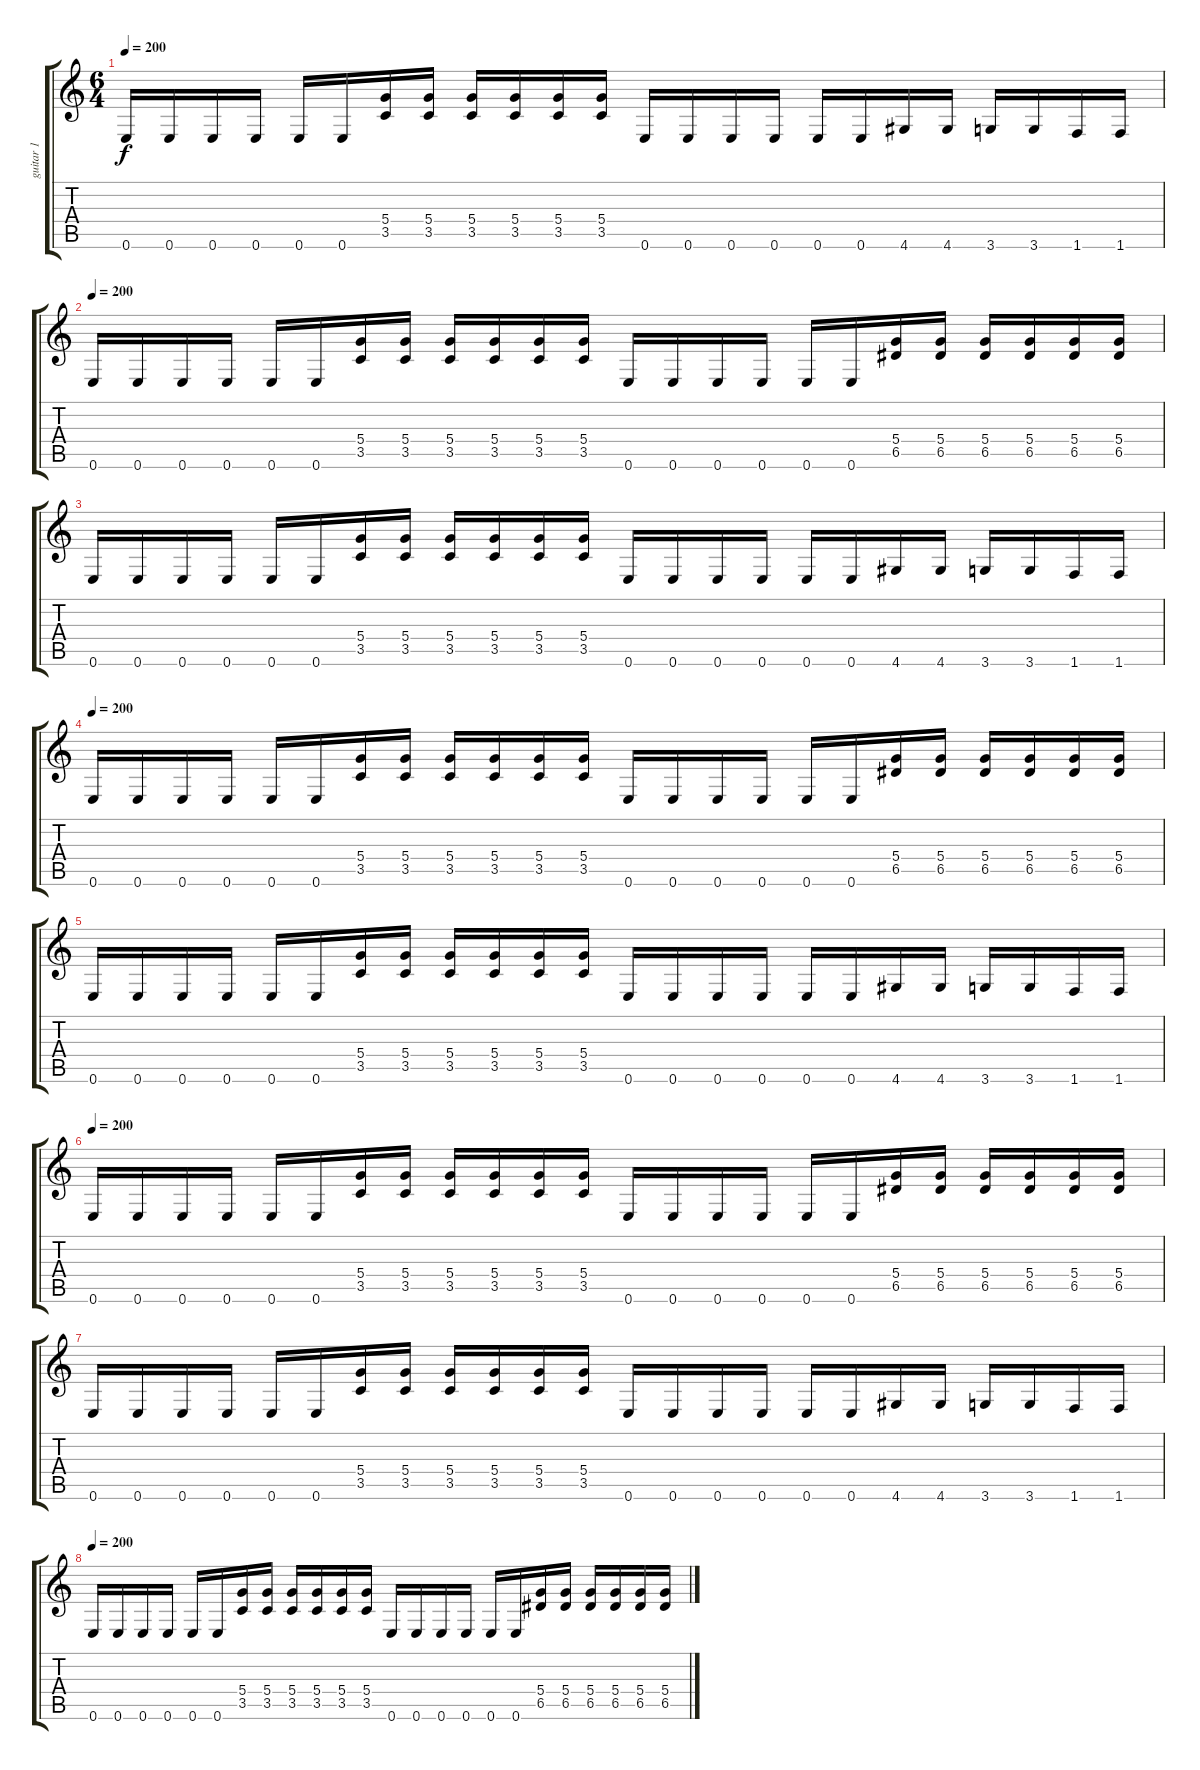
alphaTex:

\track ("guitar 1" "guitar 1") {instrument distortionguitar}
\staff {score tabs}
\tuning (E4 B3 G3 D3 A2 E2) {hide}
\ts (6 4)
\tempo 200
\clef g2
\ks c
0.6.16{dy f} 0.6.16 0.6.16 0.6.16 0.6.16 0.6.16 (5.4 3.5).16 (5.4 3.5).16 (5.4 3.5).16 (5.4 3.5).16 (5.4 3.5).16 (5.4 3.5).16 0.6.16 0.6.16 0.6.16 0.6.16 0.6.16 0.6.16 4.6.16 4.6.16 3.6.16 3.6.16 1.6.16 1.6.16 |
\tempo 200
0.6.16{instrument distortionguitar} 0.6.16 0.6.16 0.6.16 0.6.16 0.6.16 (5.4 3.5).16 (5.4 3.5).16 (5.4 3.5).16 (5.4 3.5).16 (5.4 3.5).16 (5.4 3.5).16 0.6.16 0.6.16 0.6.16 0.6.16 0.6.16 0.6.16 (5.4 6.5).16 (5.4 6.5).16 (5.4 6.5).16 (5.4 6.5).16 (5.4 6.5).16 (5.4 6.5).16 |
0.6.16 0.6.16 0.6.16 0.6.16 0.6.16 0.6.16 (5.4 3.5).16 (5.4 3.5).16 (5.4 3.5).16 (5.4 3.5).16 (5.4 3.5).16 (5.4 3.5).16 0.6.16 0.6.16 0.6.16 0.6.16 0.6.16 0.6.16 4.6.16 4.6.16 3.6.16 3.6.16 1.6.16 1.6.16 |
\tempo 200
0.6.16{instrument distortionguitar} 0.6.16 0.6.16 0.6.16 0.6.16 0.6.16 (5.4 3.5).16 (5.4 3.5).16 (5.4 3.5).16 (5.4 3.5).16 (5.4 3.5).16 (5.4 3.5).16 0.6.16 0.6.16 0.6.16 0.6.16 0.6.16 0.6.16 (5.4 6.5).16 (5.4 6.5).16 (5.4 6.5).16 (5.4 6.5).16 (5.4 6.5).16 (5.4 6.5).16 |
0.6.16 0.6.16 0.6.16 0.6.16 0.6.16 0.6.16 (5.4 3.5).16 (5.4 3.5).16 (5.4 3.5).16 (5.4 3.5).16 (5.4 3.5).16 (5.4 3.5).16 0.6.16 0.6.16 0.6.16 0.6.16 0.6.16 0.6.16 4.6.16 4.6.16 3.6.16 3.6.16 1.6.16 1.6.16 |
\tempo 200
0.6.16{instrument distortionguitar} 0.6.16 0.6.16 0.6.16 0.6.16 0.6.16 (5.4 3.5).16 (5.4 3.5).16 (5.4 3.5).16 (5.4 3.5).16 (5.4 3.5).16 (5.4 3.5).16 0.6.16 0.6.16 0.6.16 0.6.16 0.6.16 0.6.16 (5.4 6.5).16 (5.4 6.5).16 (5.4 6.5).16 (5.4 6.5).16 (5.4 6.5).16 (5.4 6.5).16 |
0.6.16 0.6.16 0.6.16 0.6.16 0.6.16 0.6.16 (5.4 3.5).16 (5.4 3.5).16 (5.4 3.5).16 (5.4 3.5).16 (5.4 3.5).16 (5.4 3.5).16 0.6.16 0.6.16 0.6.16 0.6.16 0.6.16 0.6.16 4.6.16 4.6.16 3.6.16 3.6.16 1.6.16 1.6.16 |
\tempo 200
0.6.16{instrument distortionguitar} 0.6.16 0.6.16 0.6.16 0.6.16 0.6.16 (5.4 3.5).16 (5.4 3.5).16 (5.4 3.5).16 (5.4 3.5).16 (5.4 3.5).16 (5.4 3.5).16 0.6.16 0.6.16 0.6.16 0.6.16 0.6.16 0.6.16 (5.4 6.5).16 (5.4 6.5).16 (5.4 6.5).16 (5.4 6.5).16 (5.4 6.5).16 (5.4 6.5).16
